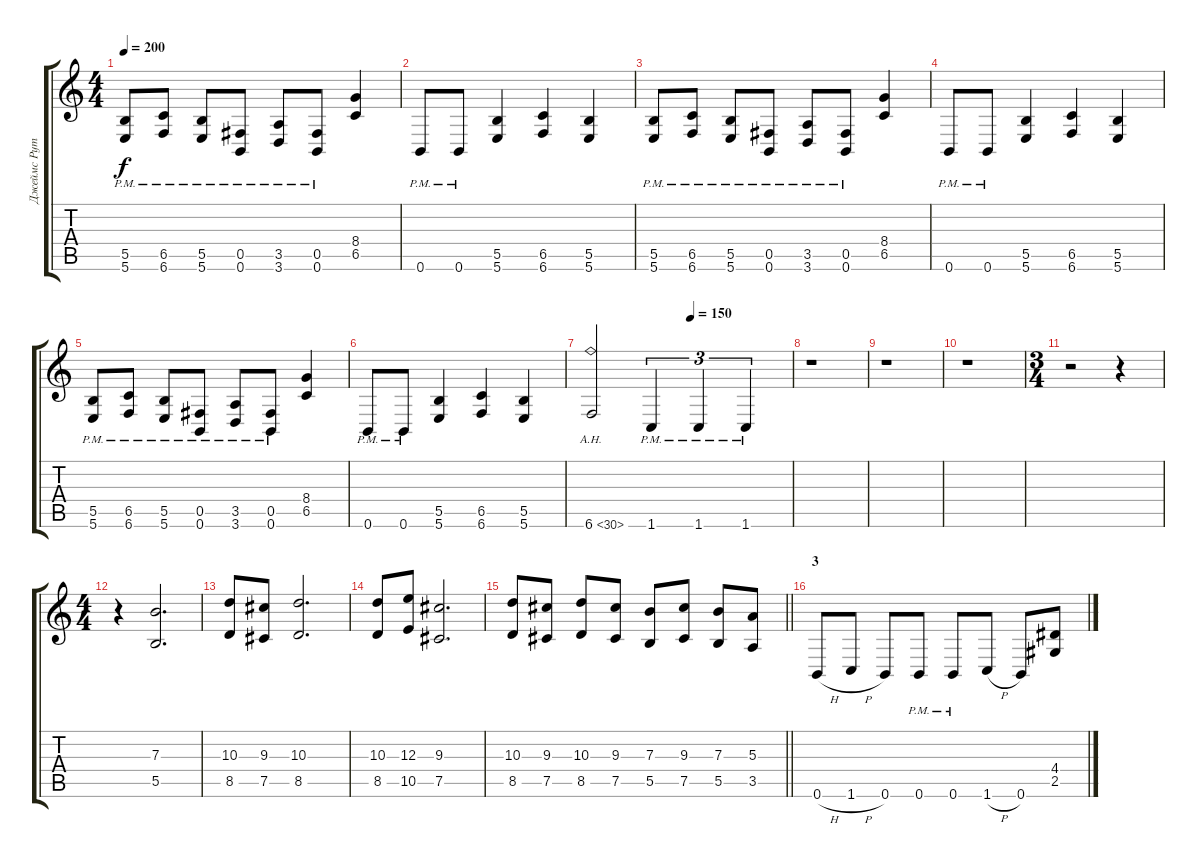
\track ("Джеймс Рут" "Джеймс Рут") {instrument distortionguitar}
\staff {score tabs}
\tuning (Db4 Ab3 E3 B2 Gb2 B1) {hide}
\ts (4 4)
\tempo 200
\clef g2
\ks c
(5.5{pm} 5.6{pm}).8{dy f} (6.5{pm} 6.6{pm}).8 (5.5{pm} 5.6{pm}).8 (0.5{pm} 0.6{pm}).8 (3.5{pm} 3.6{pm}).8 (0.5{pm} 0.6{pm}).8 (8.4 6.5).4 |
0.6{pm}.8 0.6{pm}.8 (5.5 5.6).4 (6.5 6.6).4 (5.5 5.6).4 |
(5.5{pm} 5.6{pm}).8 (6.5{pm} 6.6{pm}).8 (5.5{pm} 5.6{pm}).8 (0.5{pm} 0.6{pm}).8 (3.5{pm} 3.6{pm}).8 (0.5{pm} 0.6{pm}).8 (8.4 6.5).4 |
0.6{pm}.8 0.6{pm}.8 (5.5 5.6).4 (6.5 6.6).4 (5.5 5.6).4 |
(5.5{pm} 5.6{pm}).8 (6.5{pm} 6.6{pm}).8 (5.5{pm} 5.6{pm}).8 (0.5{pm} 0.6{pm}).8 (3.5{pm} 3.6{pm}).8 (0.5{pm} 0.6{pm}).8 (8.4 6.5).4 |
0.6{pm}.8 0.6{pm}.8 (5.5 5.6).4 (6.5 6.6).4 (5.5 5.6).4 |
\tempo (150 0.5)
6.6{ah 24}.2 1.6{pm}.4{tu (3 2)} 1.6{pm}.4{tu (3 2)} 1.6{pm}.4{tu (3 2)} |
r.1 |
r.1 |
r.1 |
\ts (3 4)
r.2 r.4 |
\ts (4 4)
r.4 (7.3 5.5).2{d} |
(10.3 8.5).8 (9.3 7.5).8 (10.3 8.5).2{d} |
(10.3 8.5).8 (12.3 10.5).8 (9.3 7.5).2{d} |
\barLineRight lightlight
(10.3 8.5).8 (9.3 7.5).8 (10.3 8.5).8 (9.3 7.5).8 (7.3 5.5).8 (9.3 7.5).8 (7.3 5.5).8 (5.3 3.5).8 |
\section ("" "3")
0.6{h}.8 1.6{h}.8 0.6.8 0.6{pm}.8 0.6{pm}.8 1.6{h}.8 0.6.8 (4.4 2.5).8
